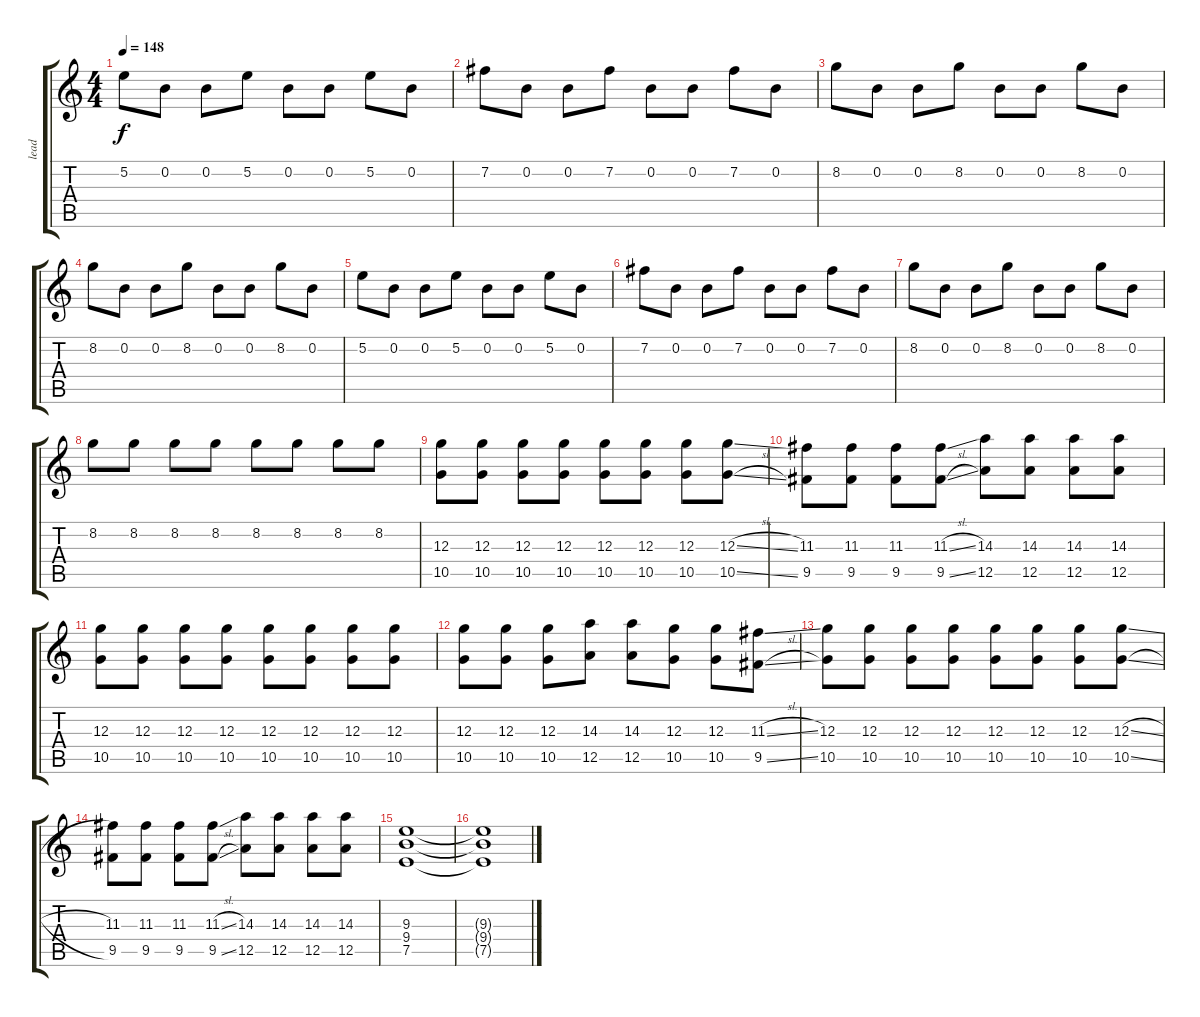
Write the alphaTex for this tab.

\track ("lead" "lead") {instrument distortionguitar}
\staff {score tabs}
\tuning (E4 B3 G3 D3 A2 E2) {hide}
\ts (4 4)
\tempo 148
\clef g2
\ks c
5.2.8{dy f} 0.2.8 0.2.8 5.2.8 0.2.8 0.2.8 5.2.8 0.2.8 |
7.2.8 0.2.8 0.2.8 7.2.8 0.2.8 0.2.8 7.2.8 0.2.8 |
8.2.8 0.2.8 0.2.8 8.2.8 0.2.8 0.2.8 8.2.8 0.2.8 |
8.2.8 0.2.8 0.2.8 8.2.8 0.2.8 0.2.8 8.2.8 0.2.8 |
5.2.8 0.2.8 0.2.8 5.2.8 0.2.8 0.2.8 5.2.8 0.2.8 |
7.2.8 0.2.8 0.2.8 7.2.8 0.2.8 0.2.8 7.2.8 0.2.8 |
8.2.8 0.2.8 0.2.8 8.2.8 0.2.8 0.2.8 8.2.8 0.2.8 |
8.2.8 8.2.8 8.2.8 8.2.8 8.2.8 8.2.8 8.2.8 8.2.8 |
(12.3 10.5).8 (12.3 10.5).8 (12.3 10.5).8 (12.3 10.5).8 (12.3 10.5).8 (12.3 10.5).8 (12.3 10.5).8 (12.3{sl} 10.5{sl}).8 |
(11.3 9.5).8 (11.3 9.5).8 (11.3 9.5).8 (11.3{sl} 9.5{sl}).8 (14.3 12.5).8 (14.3 12.5).8 (14.3 12.5).8 (14.3 12.5).8 |
(12.3 10.5).8 (12.3 10.5).8 (12.3 10.5).8 (12.3 10.5).8 (12.3 10.5).8 (12.3 10.5).8 (12.3 10.5).8 (12.3 10.5).8 |
(12.3 10.5).8 (12.3 10.5).8 (12.3 10.5).8 (14.3 12.5).8 (14.3 12.5).8 (12.3 10.5).8 (12.3 10.5).8 (11.3{sl} 9.5{sl}).8 |
(12.3 10.5).8 (12.3 10.5).8 (12.3 10.5).8 (12.3 10.5).8 (12.3 10.5).8 (12.3 10.5).8 (12.3 10.5).8 (12.3{sl} 10.5{sl}).8 |
(11.3 9.5).8 (11.3 9.5).8 (11.3 9.5).8 (11.3{sl} 9.5{sl}).8 (14.3 12.5).8 (14.3 12.5).8 (14.3 12.5).8 (14.3 12.5).8 |
(9.3 9.4 7.5).1 |
(9.3{t} 9.4{t} 7.5{t}).1
